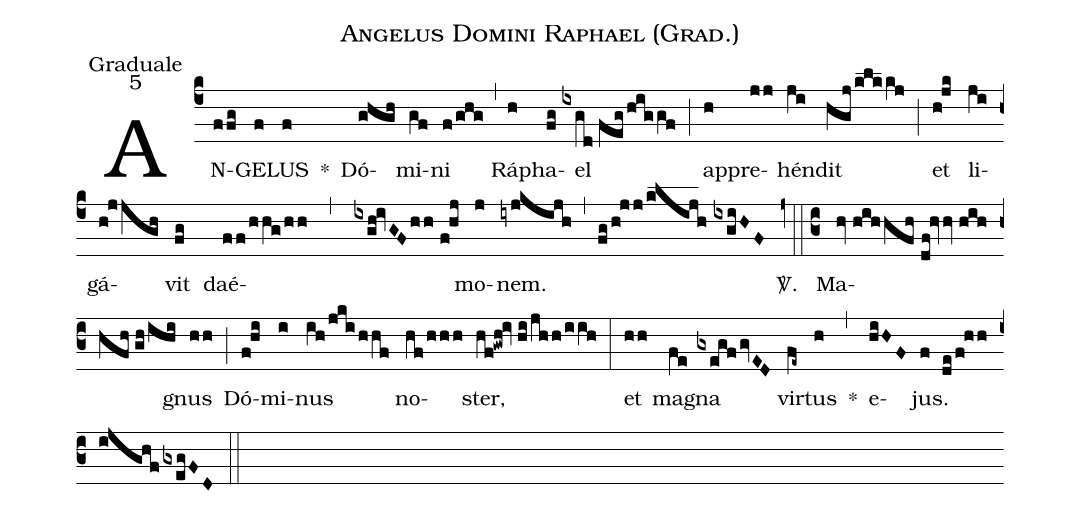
name:Angelus Domini Raphael (Grad.);
office-part:Graduale;
mode:5;
%%
(c4) AN(ffg)GE(f)LUS(f) *() Dó(ghgh)mi(gf)ni(f/ghg) (,) Rá(h)pha(fg)el(ixgd//feg/higgf) (;) ap(h)pre(jj)hén(ji)dit(hgj/klkkj) (;) et(h!jk) li(ji)gá(h!jjgh)vit(fg) daé(ff/hhg/hh,ixgh!ivGFhh//f!hj)mo(j)nem.(iyjkijh) (,) (fg/h!jj/klijh//ixgiHF) <sp>V/</sp>.(z0::c3) Ma(hv//hihhfh//df!hvv//hihhfh//gh/ihi)gnus(hh) (;) Dó(f!hi)mi(i)nus(ih/jki/hhf) no(hf/hhh)ster,(hf!gwh!iv//hi/jhh/iih) (:) et(hh) ma(fe)gna(gxegf/gvED) vir(fe~)tus(h) *(,) e(hiHF)jus.(f de/f!hh/ijghf/gxegFD) (::)
